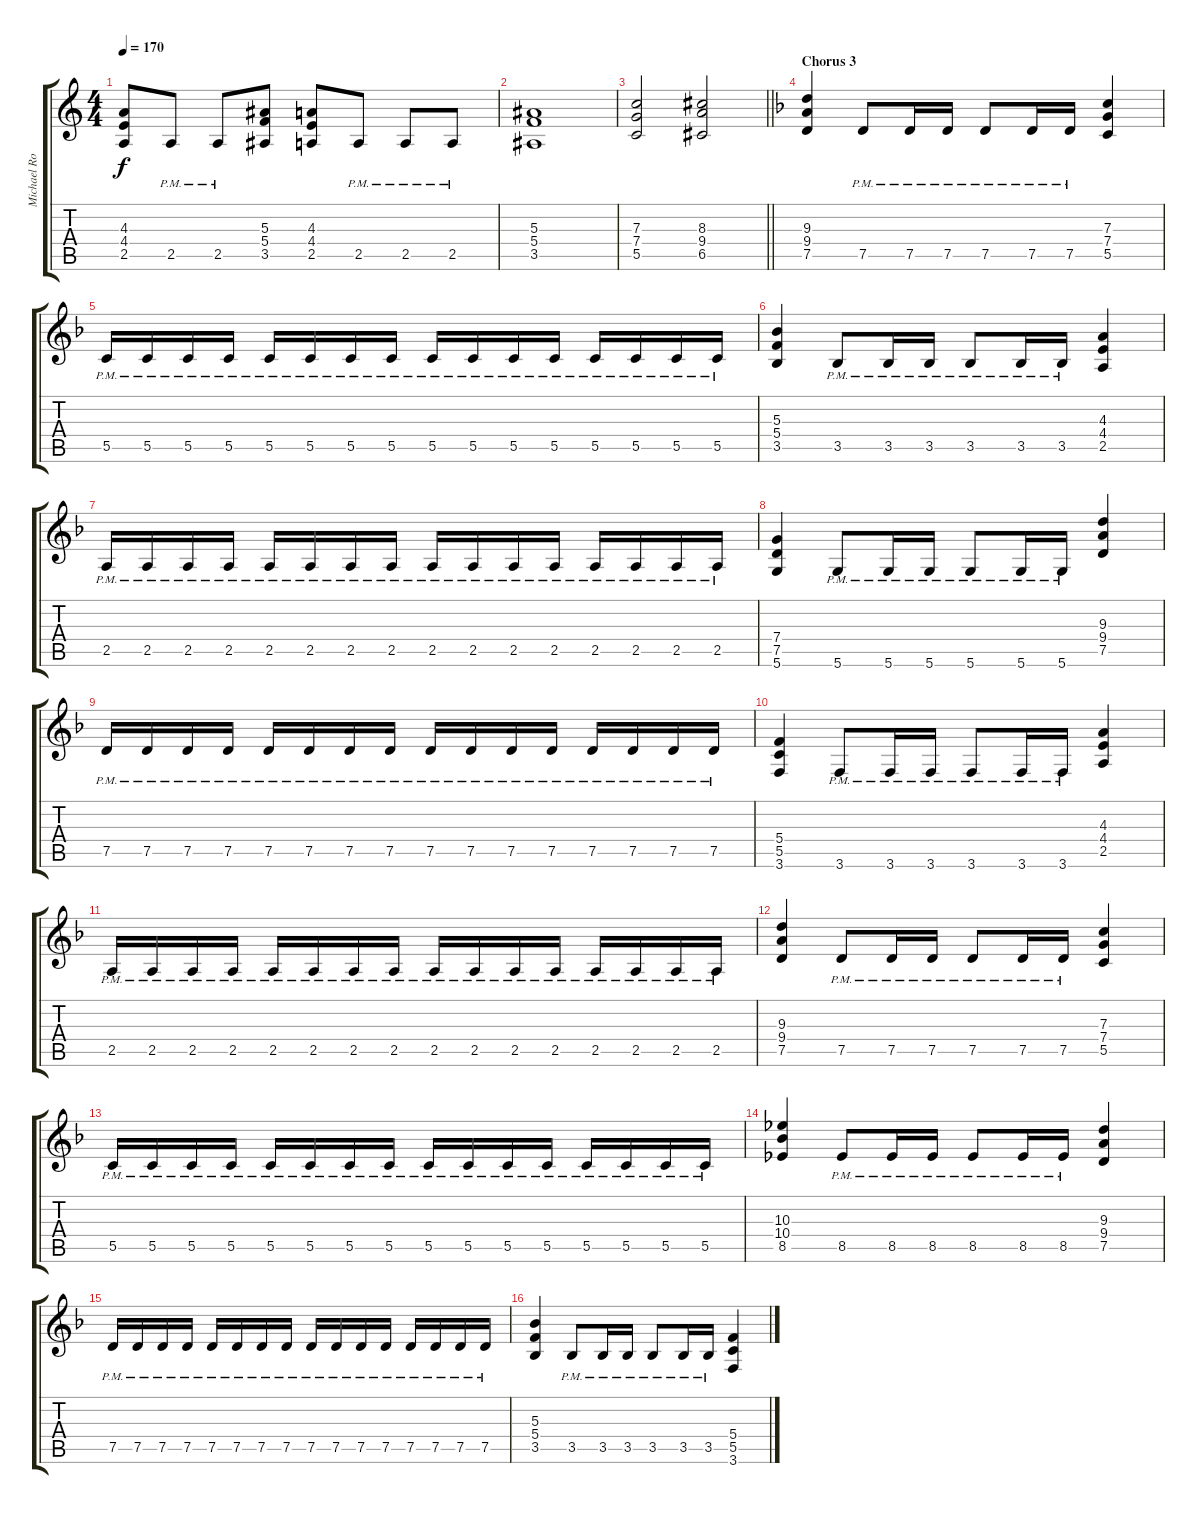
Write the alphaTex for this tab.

\track ("Michael Romeo Gtr. L" "Michael Ro") {instrument distortionguitar}
\staff {score tabs}
\tuning (D4 A3 F3 C3 G2 D2) {hide}
\ts (4 4)
\tempo 170
\clef g2
\ks aminor
(4.3 4.4 2.5).8{dy f} 2.5{pm}.8 2.5{pm}.8 (5.3 5.4 3.5).8 (4.3 4.4 2.5).8 2.5{pm}.8 2.5{pm}.8 2.5{pm}.8 |
(5.3 5.4 3.5).1 |
\barLineRight lightlight
(7.3 7.4 5.5).2 (8.3 9.4 6.5).2 |
\section ("" "Chorus 3")
\ks dminor
(9.3 9.4 7.5).4 7.5{pm}.8 7.5{pm}.16 7.5{pm}.16 7.5{pm}.8 7.5{pm}.16 7.5{pm}.16 (7.3 7.4 5.5).4 |
5.5{pm}.16 5.5{pm}.16 5.5{pm}.16 5.5{pm}.16 5.5{pm}.16 5.5{pm}.16 5.5{pm}.16 5.5{pm}.16 5.5{pm}.16 5.5{pm}.16 5.5{pm}.16 5.5{pm}.16 5.5{pm}.16 5.5{pm}.16 5.5{pm}.16 5.5{pm}.16 |
(5.3 5.4 3.5).4 3.5{pm}.8 3.5{pm}.16 3.5{pm}.16 3.5{pm}.8 3.5{pm}.16 3.5{pm}.16 (4.3 4.4 2.5).4 |
2.5{pm}.16 2.5{pm}.16 2.5{pm}.16 2.5{pm}.16 2.5{pm}.16 2.5{pm}.16 2.5{pm}.16 2.5{pm}.16 2.5{pm}.16 2.5{pm}.16 2.5{pm}.16 2.5{pm}.16 2.5{pm}.16 2.5{pm}.16 2.5{pm}.16 2.5{pm}.16 |
(7.4 7.5 5.6).4 5.6{pm}.8 5.6{pm}.16 5.6{pm}.16 5.6{pm}.8 5.6{pm}.16 5.6{pm}.16 (9.3 9.4 7.5).4 |
7.5{pm}.16 7.5{pm}.16 7.5{pm}.16 7.5{pm}.16 7.5{pm}.16 7.5{pm}.16 7.5{pm}.16 7.5{pm}.16 7.5{pm}.16 7.5{pm}.16 7.5{pm}.16 7.5{pm}.16 7.5{pm}.16 7.5{pm}.16 7.5{pm}.16 7.5{pm}.16 |
(5.4 5.5 3.6).4 3.6{pm}.8 3.6{pm}.16 3.6{pm}.16 3.6{pm}.8 3.6{pm}.16 3.6{pm}.16 (4.3 4.4 2.5).4 |
2.5{pm}.16 2.5{pm}.16 2.5{pm}.16 2.5{pm}.16 2.5{pm}.16 2.5{pm}.16 2.5{pm}.16 2.5{pm}.16 2.5{pm}.16 2.5{pm}.16 2.5{pm}.16 2.5{pm}.16 2.5{pm}.16 2.5{pm}.16 2.5{pm}.16 2.5{pm}.16 |
(9.3 9.4 7.5).4 7.5{pm}.8 7.5{pm}.16 7.5{pm}.16 7.5{pm}.8 7.5{pm}.16 7.5{pm}.16 (7.3 7.4 5.5).4 |
5.5{pm}.16 5.5{pm}.16 5.5{pm}.16 5.5{pm}.16 5.5{pm}.16 5.5{pm}.16 5.5{pm}.16 5.5{pm}.16 5.5{pm}.16 5.5{pm}.16 5.5{pm}.16 5.5{pm}.16 5.5{pm}.16 5.5{pm}.16 5.5{pm}.16 5.5{pm}.16 |
(10.3 10.4 8.5).4 8.5{pm}.8 8.5{pm}.16 8.5{pm}.16 8.5{pm}.8 8.5{pm}.16 8.5{pm}.16 (9.3 9.4 7.5).4 |
7.5{pm}.16 7.5{pm}.16 7.5{pm}.16 7.5{pm}.16 7.5{pm}.16 7.5{pm}.16 7.5{pm}.16 7.5{pm}.16 7.5{pm}.16 7.5{pm}.16 7.5{pm}.16 7.5{pm}.16 7.5{pm}.16 7.5{pm}.16 7.5{pm}.16 7.5{pm}.16 |
(5.3 5.4 3.5).4 3.5{pm}.8 3.5{pm}.16 3.5{pm}.16 3.5{pm}.8 3.5{pm}.16 3.5{pm}.16 (5.4 5.5 3.6).4
